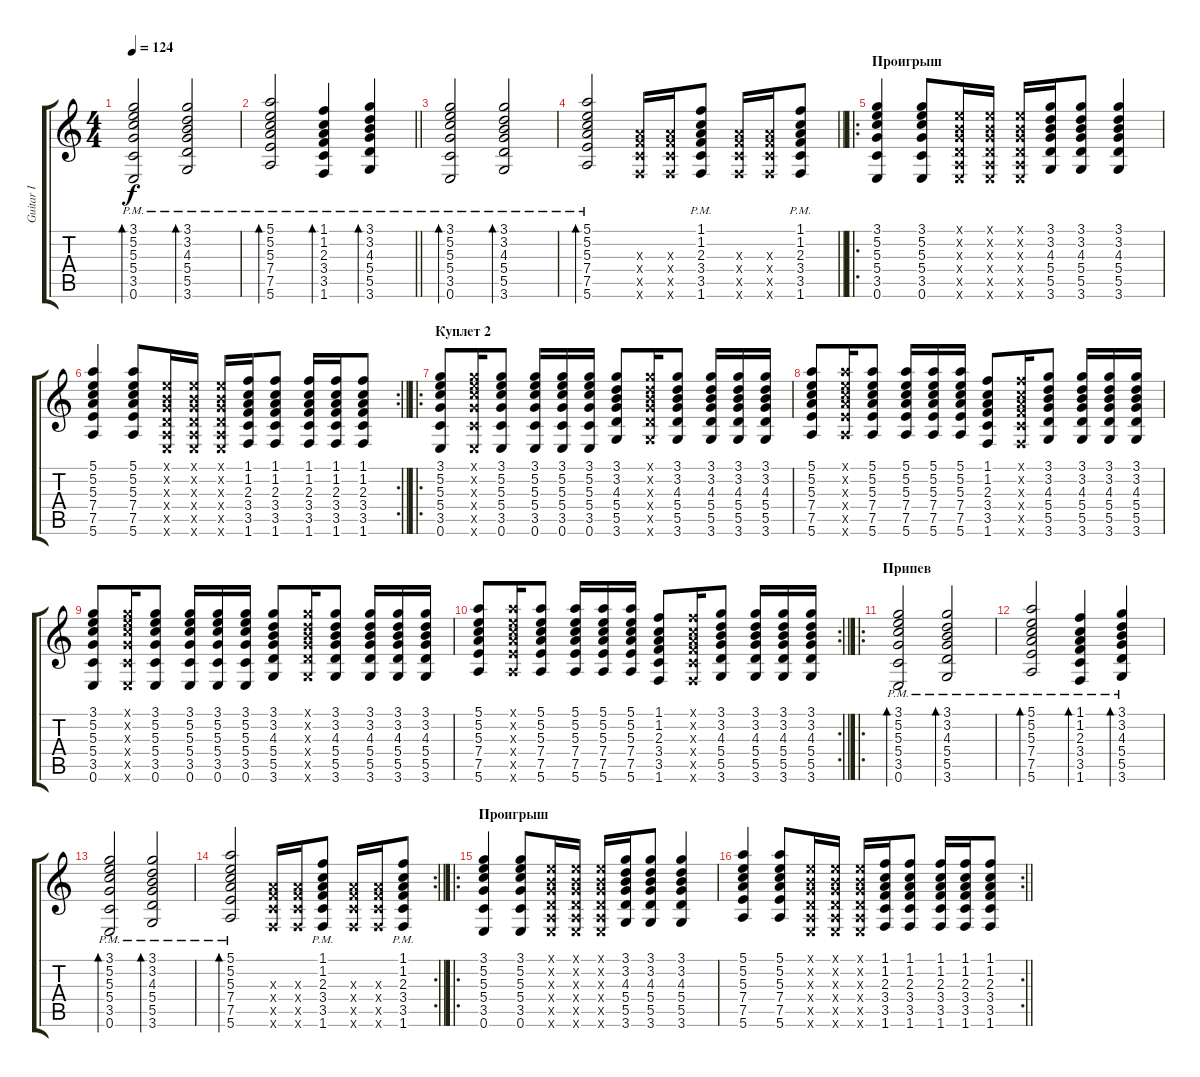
\track ("Guitar I" "Guitar I") {instrument electricguitarjazz}
\staff {score tabs}
\tuning (E4 B3 G3 D3 A2 E2) {hide}
\ts (4 4)
\tempo 124
\clef g2
\ks c
(3.1{pm} 5.2{pm} 5.3 5.4 3.5 0.6).2{bd 120 dy f volume 14 balance 8 instrument overdrivenguitar} (3.1{pm} 3.2 4.3 5.4 5.5 3.6).2{bd 120} |
\barLineRight lightlight
(5.1{pm} 5.2 5.3 7.4 7.5 5.6).2{bd 120} (1.1{pm} 1.2 2.3 3.4 3.5 1.6).4{bd 120} (3.1{pm} 3.2 4.3 5.4 5.5 3.6).4{bd 120} |
(3.1{pm} 5.2 5.3 5.4 3.5 0.6).2{bd 120} (3.1{pm} 3.2 4.3 5.4 5.5 3.6).2{bd 120} |
\barLineRight lightlight
(5.1{pm} 5.2 5.3 7.4 7.5 5.6).2{bd 120} (2.3{x} 3.4{x} 3.5{x} 1.6{x}).16 (2.3{x} 3.4{x} 3.5{x} 1.6{x}).16 (1.1{pm} 1.2 2.3 3.4 3.5 1.6).8 (2.3{x} 3.4{x} 3.5{x} 1.6{x}).16 (2.3{x} 3.4{x} 3.5{x} 1.6{x}).16 (1.1{pm} 1.2 2.3 3.4 3.5 1.6).8 |
\ro
\section ("" "Проигрыш")
(3.1 5.2 5.3 5.4 3.5 0.6).4{instrument electricguitarjazz} (3.1 5.2 5.3 5.4 3.5 0.6).8 (0.1{x} 0.2{x} 0.3{x} 0.4{x} 0.5{x} 0.6{x}).16 (0.1{x} 0.2{x} 0.3{x} 0.4{x} 0.5{x} 0.6{x}).16 (0.1{x} 0.2{x} 0.3{x} 0.4{x} 0.5{x} 0.6{x}).16 (3.1 3.2 4.3 5.4 5.5 3.6).16 (3.1 3.2 4.3 5.4 5.5 3.6).8 (3.1 3.2 4.3 5.4 5.5 3.6).4 |
\rc 2
\barLineRight lightlight
(5.1 5.2 5.3 7.4 7.5 5.6).4 (5.1 5.2 5.3 7.4 7.5 5.6).8 (0.1{x} 0.2{x} 0.3{x} 0.4{x} 0.5{x} 0.6{x}).16 (0.1{x} 0.2{x} 0.3{x} 0.4{x} 0.5{x} 0.6{x}).16 (0.1{x} 0.2{x} 0.3{x} 0.4{x} 0.5{x} 0.6{x}).16 (1.1 1.2 2.3 3.4 3.5 1.6).16 (1.1 1.2 2.3 3.4 3.5 1.6).8 (1.1 1.2 2.3 3.4 3.5 1.6).16 (1.1 1.2 2.3 3.4 3.5 1.6).16 (1.1 1.2 2.3 3.4 3.5 1.6).8 |
\ro
\section ("" "Куплет 2")
(3.1 5.2 5.3 5.4 3.5 0.6).8 (3.1{x} 5.2{x} 5.3{x} 5.4{x} 3.5{x} 0.6{x}).16 (3.1 5.2 5.3 5.4 3.5 0.6).8 (3.1 5.2 5.3 5.4 3.5 0.6).16 (3.1 5.2 5.3 5.4 3.5 0.6).16 (3.1 5.2 5.3 5.4 3.5 0.6).16 (3.1 3.2 4.3 5.4 5.5 3.6).8 (3.1{x} 3.2{x} 4.3{x} 5.4{x} 5.5{x} 3.6{x}).16 (3.1 3.2 4.3 5.4 5.5 3.6).8 (3.1 3.2 4.3 5.4 5.5 3.6).16 (3.1 3.2 4.3 5.4 5.5 3.6).16 (3.1 3.2 4.3 5.4 5.5 3.6).16 |
(5.1 5.2 5.3 7.4 7.5 5.6).8 (5.1{x} 5.2{x} 5.3{x} 7.4{x} 7.5{x} 5.6{x}).16 (5.1 5.2 5.3 7.4 7.5 5.6).8 (5.1 5.2 5.3 7.4 7.5 5.6).16 (5.1 5.2 5.3 7.4 7.5 5.6).16 (5.1 5.2 5.3 7.4 7.5 5.6).16 (1.1 1.2 2.3 3.4 3.5 1.6).8 (1.1{x} 1.2{x} 2.3{x} 3.4{x} 3.5{x} 1.6{x}).16 (3.1 3.2 4.3 5.4 5.5 3.6).8 (3.1 3.2 4.3 5.4 5.5 3.6).16 (3.1 3.2 4.3 5.4 5.5 3.6).16 (3.1 3.2 4.3 5.4 5.5 3.6).16 |
(3.1 5.2 5.3 5.4 3.5 0.6).8 (3.1{x} 5.2{x} 5.3{x} 5.4{x} 3.5{x} 0.6{x}).16 (3.1 5.2 5.3 5.4 3.5 0.6).8 (3.1 5.2 5.3 5.4 3.5 0.6).16 (3.1 5.2 5.3 5.4 3.5 0.6).16 (3.1 5.2 5.3 5.4 3.5 0.6).16 (3.1 3.2 4.3 5.4 5.5 3.6).8 (3.1{x} 3.2{x} 4.3{x} 5.4{x} 5.5{x} 3.6{x}).16 (3.1 3.2 4.3 5.4 5.5 3.6).8 (3.1 3.2 4.3 5.4 5.5 3.6).16 (3.1 3.2 4.3 5.4 5.5 3.6).16 (3.1 3.2 4.3 5.4 5.5 3.6).16 |
\rc 2
\barLineRight lightlight
(5.1 5.2 5.3 7.4 7.5 5.6).8 (5.1{x} 5.2{x} 5.3{x} 7.4{x} 7.5{x} 5.6{x}).16 (5.1 5.2 5.3 7.4 7.5 5.6).8 (5.1 5.2 5.3 7.4 7.5 5.6).16 (5.1 5.2 5.3 7.4 7.5 5.6).16 (5.1 5.2 5.3 7.4 7.5 5.6).16 (1.1 1.2 2.3 3.4 3.5 1.6).8 (1.1{x} 1.2{x} 2.3{x} 3.4{x} 3.5{x} 1.6{x}).16 (3.1 3.2 4.3 5.4 5.5 3.6).8 (3.1 3.2 4.3 5.4 5.5 3.6).16 (3.1 3.2 4.3 5.4 5.5 3.6).16 (3.1 3.2 4.3 5.4 5.5 3.6).16 |
\ro
\section ("" "Припев")
(3.1{pm} 5.2{pm} 5.3 5.4 3.5 0.6).2{bd 120 volume 14 balance 8 instrument overdrivenguitar} (3.1{pm} 3.2 4.3 5.4 5.5 3.6).2{bd 120} |
(5.1{pm} 5.2 5.3 7.4 7.5 5.6).2{bd 120} (1.1{pm} 1.2 2.3 3.4 3.5 1.6).4{bd 120} (3.1{pm} 3.2 4.3 5.4 5.5 3.6).4{bd 120} |
(3.1{pm} 5.2 5.3 5.4 3.5 0.6).2{bd 120} (3.1{pm} 3.2 4.3 5.4 5.5 3.6).2{bd 120} |
\rc 2
\barLineRight lightlight
(5.1{pm} 5.2 5.3 7.4 7.5 5.6).2{bd 120} (2.3{x} 3.4{x} 3.5{x} 1.6{x}).16 (2.3{x} 3.4{x} 3.5{x} 1.6{x}).16 (1.1{pm} 1.2 2.3 3.4 3.5 1.6).8 (2.3{x} 3.4{x} 3.5{x} 1.6{x}).16 (2.3{x} 3.4{x} 3.5{x} 1.6{x}).16 (1.1{pm} 1.2 2.3 3.4 3.5 1.6).8 |
\ro
\section ("" "Проигрыш")
(3.1 5.2 5.3 5.4 3.5 0.6).4{instrument electricguitarjazz} (3.1 5.2 5.3 5.4 3.5 0.6).8 (0.1{x} 0.2{x} 0.3{x} 0.4{x} 0.5{x} 0.6{x}).16 (0.1{x} 0.2{x} 0.3{x} 0.4{x} 0.5{x} 0.6{x}).16 (0.1{x} 0.2{x} 0.3{x} 0.4{x} 0.5{x} 0.6{x}).16 (3.1 3.2 4.3 5.4 5.5 3.6).16 (3.1 3.2 4.3 5.4 5.5 3.6).8 (3.1 3.2 4.3 5.4 5.5 3.6).4 |
\rc 2
\barLineRight lightlight
(5.1 5.2 5.3 7.4 7.5 5.6).4 (5.1 5.2 5.3 7.4 7.5 5.6).8 (0.1{x} 0.2{x} 0.3{x} 0.4{x} 0.5{x} 0.6{x}).16 (0.1{x} 0.2{x} 0.3{x} 0.4{x} 0.5{x} 0.6{x}).16 (0.1{x} 0.2{x} 0.3{x} 0.4{x} 0.5{x} 0.6{x}).16 (1.1 1.2 2.3 3.4 3.5 1.6).16 (1.1 1.2 2.3 3.4 3.5 1.6).8 (1.1 1.2 2.3 3.4 3.5 1.6).16 (1.1 1.2 2.3 3.4 3.5 1.6).16 (1.1 1.2 2.3 3.4 3.5 1.6).8
